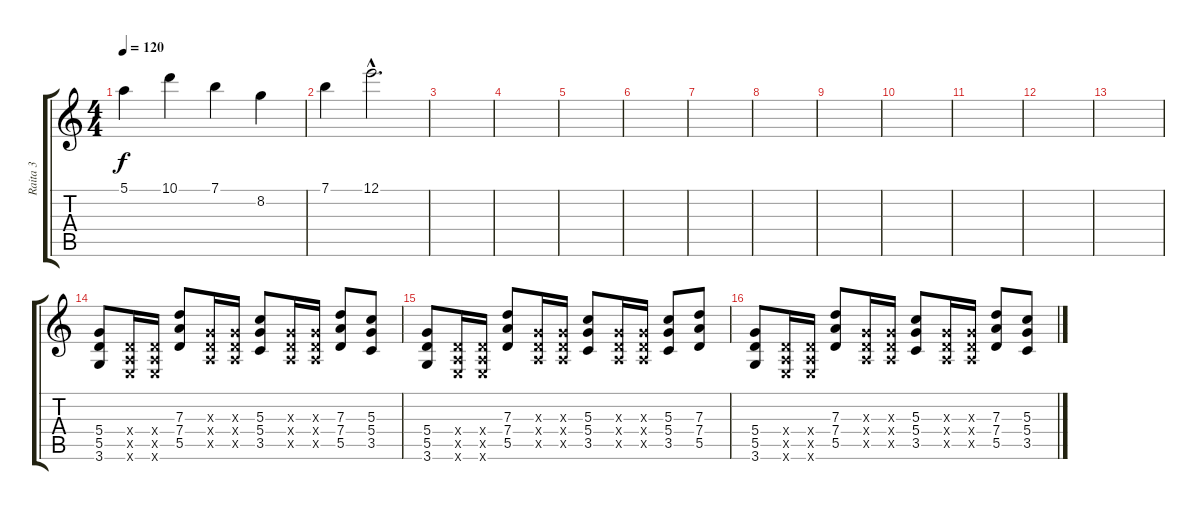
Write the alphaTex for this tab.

\track ("Raita 3" "Raita 3") {instrument overdrivenguitar}
\staff {score tabs}
\tuning (E4 B3 G3 D3 A2 E2) {hide}
\ts (4 4)
\tempo 120
\clef g2
\ks c
5.1.4{dy f} 10.1.4 7.1.4 8.2.4 |
7.1.4 12.1{hac}.2{d} |
|
|
|
|
|
|
|
|
|
|
|
(5.4 5.5 3.6).8 (0.4{x} 0.5{x} 0.6{x}).16 (0.4{x} 0.5{x} 0.6{x}).16 (7.3 7.4 5.5).8 (0.3{x} 0.4{x} 0.5{x}).16 (0.3{x} 0.4{x} 0.5{x}).16 (5.3 5.4 3.5).8 (0.3{x} 0.4{x} 0.5{x}).16 (0.3{x} 0.4{x} 0.5{x}).16 (7.3 7.4 5.5).8 (5.3 5.4 3.5).8 |
(5.4 5.5 3.6).8 (0.4{x} 0.5{x} 0.6{x}).16 (0.4{x} 0.5{x} 0.6{x}).16 (7.3 7.4 5.5).8 (0.3{x} 0.4{x} 0.5{x}).16 (0.3{x} 0.4{x} 0.5{x}).16 (5.3 5.4 3.5).8 (0.3{x} 0.4{x} 0.5{x}).16 (0.3{x} 0.4{x} 0.5{x}).16 (5.3 5.4 3.5).8 (7.3 7.4 5.5).8 |
(5.4 5.5 3.6).8 (0.4{x} 0.5{x} 0.6{x}).16 (0.4{x} 0.5{x} 0.6{x}).16 (7.3 7.4 5.5).8 (0.3{x} 0.4{x} 0.5{x}).16 (0.3{x} 0.4{x} 0.5{x}).16 (5.3 5.4 3.5).8 (0.3{x} 0.4{x} 0.5{x}).16 (0.3{x} 0.4{x} 0.5{x}).16 (7.3 7.4 5.5).8 (5.3 5.4 3.5).8
